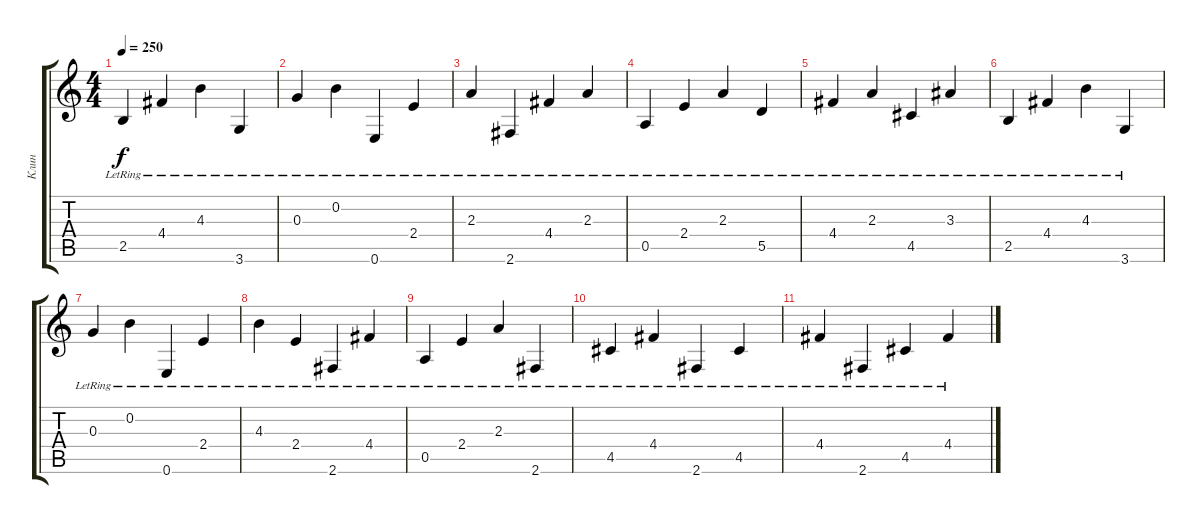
\track ("Клин" "Клин") {instrument acousticguitarsteel}
\staff {score tabs}
\tuning (E4 B3 G3 D3 A2 E2) {hide}
\ts (4 4)
\tempo 250
\clef g2
\ks c
2.5{lr}.4{dy f} 4.4{lr}.4 4.3{lr}.4 3.6{lr}.4 |
0.3{lr}.4 0.2{lr}.4 0.6{lr}.4 2.4{lr}.4 |
2.3{lr}.4 2.6{lr}.4 4.4{lr}.4 2.3{lr}.4 |
0.5{lr}.4 2.4{lr}.4 2.3{lr}.4 5.5{lr}.4 |
4.4{lr}.4 2.3{lr}.4 4.5{lr}.4 3.3{lr}.4 |
2.5{lr}.4 4.4{lr}.4 4.3{lr}.4 3.6{lr}.4 |
0.3{lr}.4 0.2{lr}.4 0.6{lr}.4 2.4{lr}.4 |
4.3{lr}.4 2.4{lr}.4 2.6{lr}.4 4.4{lr}.4 |
0.5{lr}.4 2.4{lr}.4 2.3{lr}.4 2.6{lr}.4 |
4.5{lr}.4 4.4{lr}.4 2.6{lr}.4 4.5{lr}.4 |
4.4{lr}.4 2.6{lr}.4 4.5{lr}.4 4.4{lr}.4
